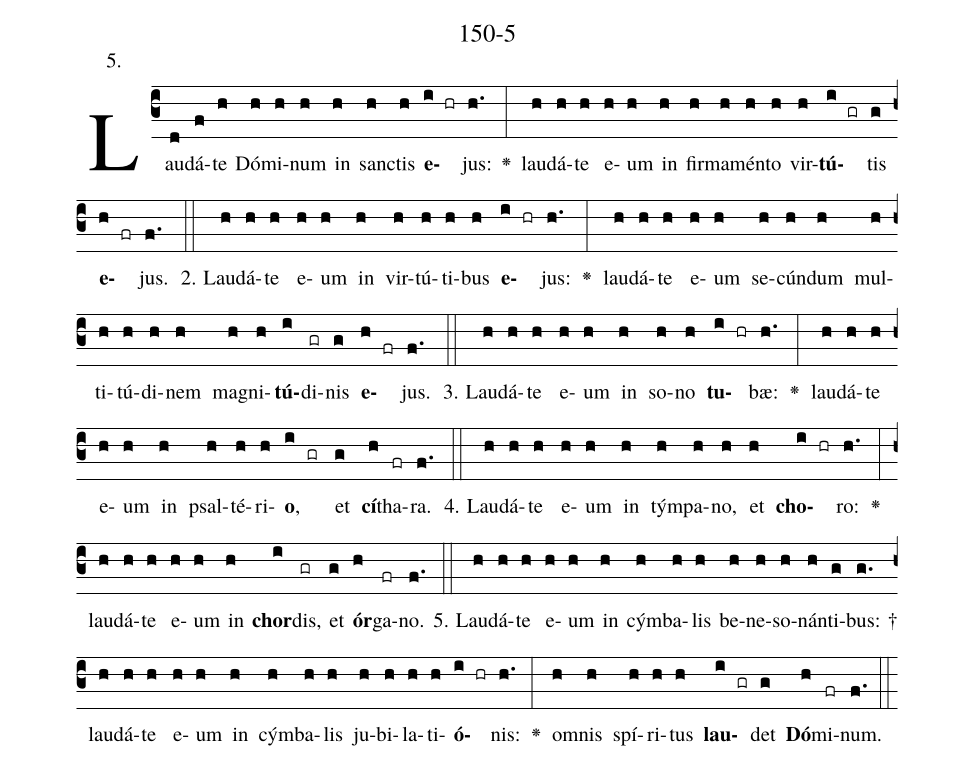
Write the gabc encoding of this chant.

name: 150-5;
annotation: 5.;
%%
(c3)Lau(d)dá(f)te(h) Dó(h)mi(h)num(h) in(h) sanc(h)tis(h) <b>e</b>(i hr)jus:(h.) <v>\greheightstar</v>(:) lau(h)dá(h)te(h) e(h)um(h) in(h) fir(h)ma(h)mén(h)to(h) vir(h)<b>tú</b>(i gr)tis(g) <b>e</b>(h fr)jus.(f.) (::)
2. Lau(h)dá(h)te(h) e(h)um(h) in(h) vir(h)tú(h)ti(h)bus(h) <b>e</b>(i hr)jus:(h.) <v>\greheightstar</v>(:) lau(h)dá(h)te(h) e(h)um(h) se(h)cún(h)dum(h) mul(h)ti(h)tú(h)di(h)nem(h) ma(h)gni(h)<b>tú</b>(i)di(gr)nis(g) <b>e</b>(h fr)jus.(f.) (::)
3. Lau(h)dá(h)te(h) e(h)um(h) in(h) so(h)no(h) <b>tu</b>(i hr)bæ:(h.) <v>\greheightstar</v>(:) lau(h)dá(h)te(h) e(h)um(h) in(h) psal(h)té(h)ri(h)<b>o</b>,(i gr) et(g) <b>cí</b>(h)tha(fr)ra.(f.) (::)
4. Lau(h)dá(h)te(h) e(h)um(h) in(h) tým(h)pa(h)no,(h) et(h) <b>cho</b>(i hr)ro:(h.) <v>\greheightstar</v>(:) lau(h)dá(h)te(h) e(h)um(h) in(h) <b>chor</b>(i)dis,(gr) et(g) <b>ór</b>(h)ga(fr)no.(f.) (::)
5. Lau(h)dá(h)te(h) e(h)um(h) in(h) cým(h)ba(h)lis(h) be(h)ne(h)so(h)nán(h)ti(g)bus: †(g.) lau(h)dá(h)te(h) e(h)um(h) in(h) cým(h)ba(h)lis(h) ju(h)bi(h)la(h)ti(h)<b>ó</b>(i hr)nis:(h.) <v>\greheightstar</v>(:) om(h)nis(h) spí(h)ri(h)tus(h) <b>lau</b>(i gr)det(g) <b>Dó</b>(h)mi(fr)num.(f.) (::)
